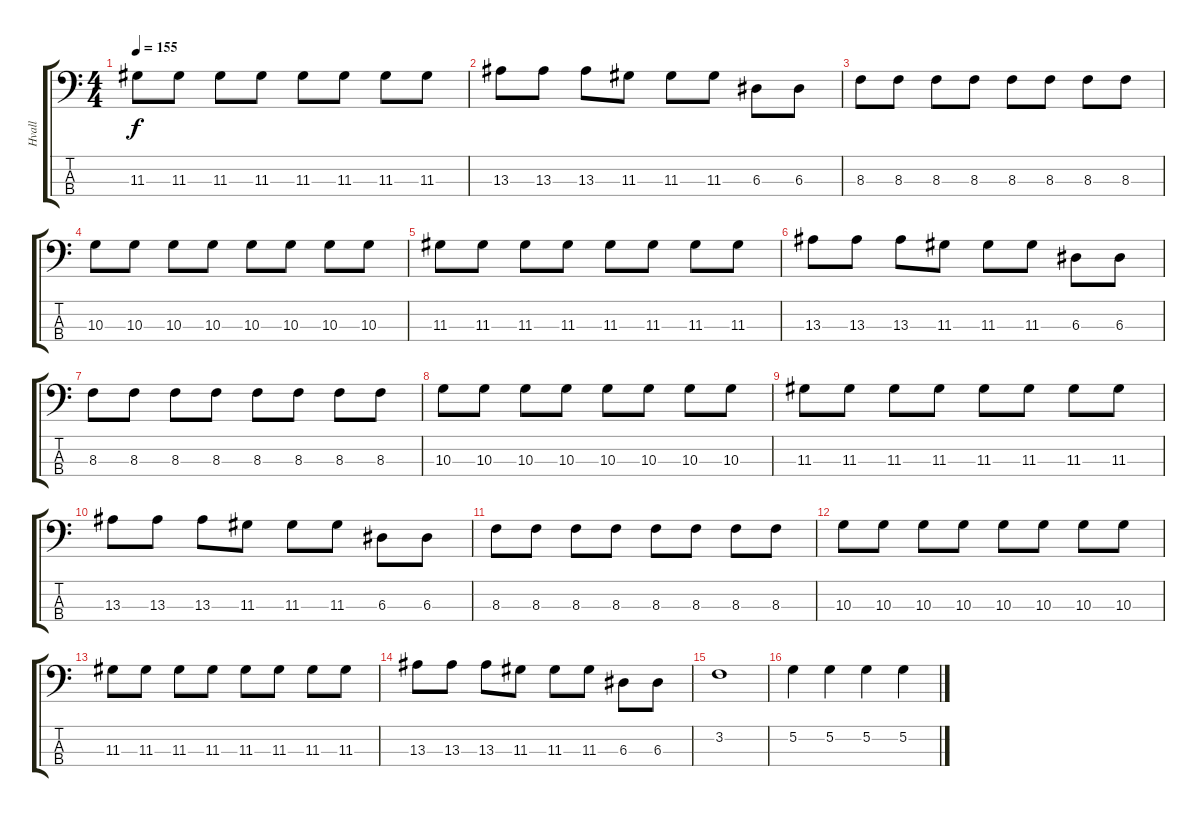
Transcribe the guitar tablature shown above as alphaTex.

\track ("Hvall" "Hvall") {instrument electricbasspick}
\staff {score tabs}
\tuning (G2 D2 A1 E1) {hide}
\ts (4 4)
\tempo 155
\clef f4
\ks c
11.3.8{dy f} 11.3.8 11.3.8 11.3.8 11.3.8 11.3.8 11.3.8 11.3.8 |
13.3.8 13.3.8 13.3.8 11.3.8 11.3.8 11.3.8 6.3.8 6.3.8 |
8.3.8 8.3.8 8.3.8 8.3.8 8.3.8 8.3.8 8.3.8 8.3.8 |
10.3.8 10.3.8 10.3.8 10.3.8 10.3.8 10.3.8 10.3.8 10.3.8 |
11.3.8 11.3.8 11.3.8 11.3.8 11.3.8 11.3.8 11.3.8 11.3.8 |
13.3.8 13.3.8 13.3.8 11.3.8 11.3.8 11.3.8 6.3.8 6.3.8 |
8.3.8 8.3.8 8.3.8 8.3.8 8.3.8 8.3.8 8.3.8 8.3.8 |
10.3.8 10.3.8 10.3.8 10.3.8 10.3.8 10.3.8 10.3.8 10.3.8 |
11.3.8 11.3.8 11.3.8 11.3.8 11.3.8 11.3.8 11.3.8 11.3.8 |
13.3.8 13.3.8 13.3.8 11.3.8 11.3.8 11.3.8 6.3.8 6.3.8 |
8.3.8 8.3.8 8.3.8 8.3.8 8.3.8 8.3.8 8.3.8 8.3.8 |
10.3.8 10.3.8 10.3.8 10.3.8 10.3.8 10.3.8 10.3.8 10.3.8 |
11.3.8 11.3.8 11.3.8 11.3.8 11.3.8 11.3.8 11.3.8 11.3.8 |
13.3.8 13.3.8 13.3.8 11.3.8 11.3.8 11.3.8 6.3.8 6.3.8 |
3.2.1 |
5.2.4 5.2.4 5.2.4 5.2.4
